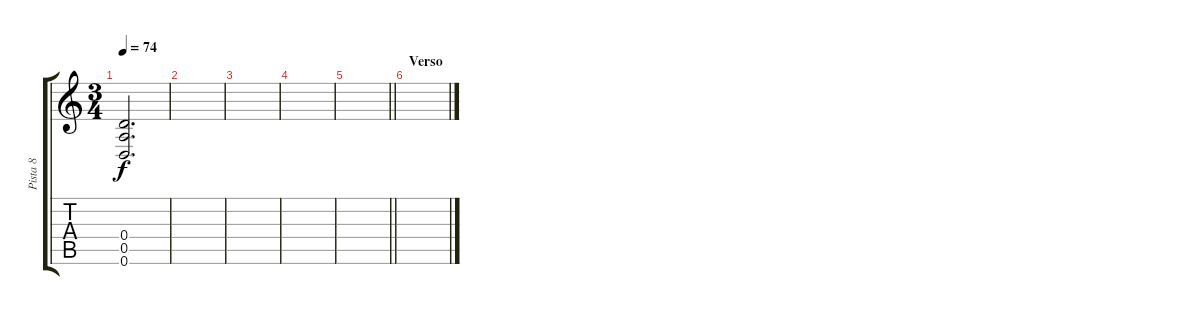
\track ("Pista 8" "Pista 8") {instrument distortionguitar}
\staff {score tabs}
\tuning (E4 B3 G3 D3 A2 D2) {hide}
\ts (3 4)
\tempo 74
\clef g2
\ks c
(0.4{t} 0.5{t} 0.6{t}).2{d dy f} |
|
|
|
\barLineRight lightlight
|
\section ("" "Verso")
